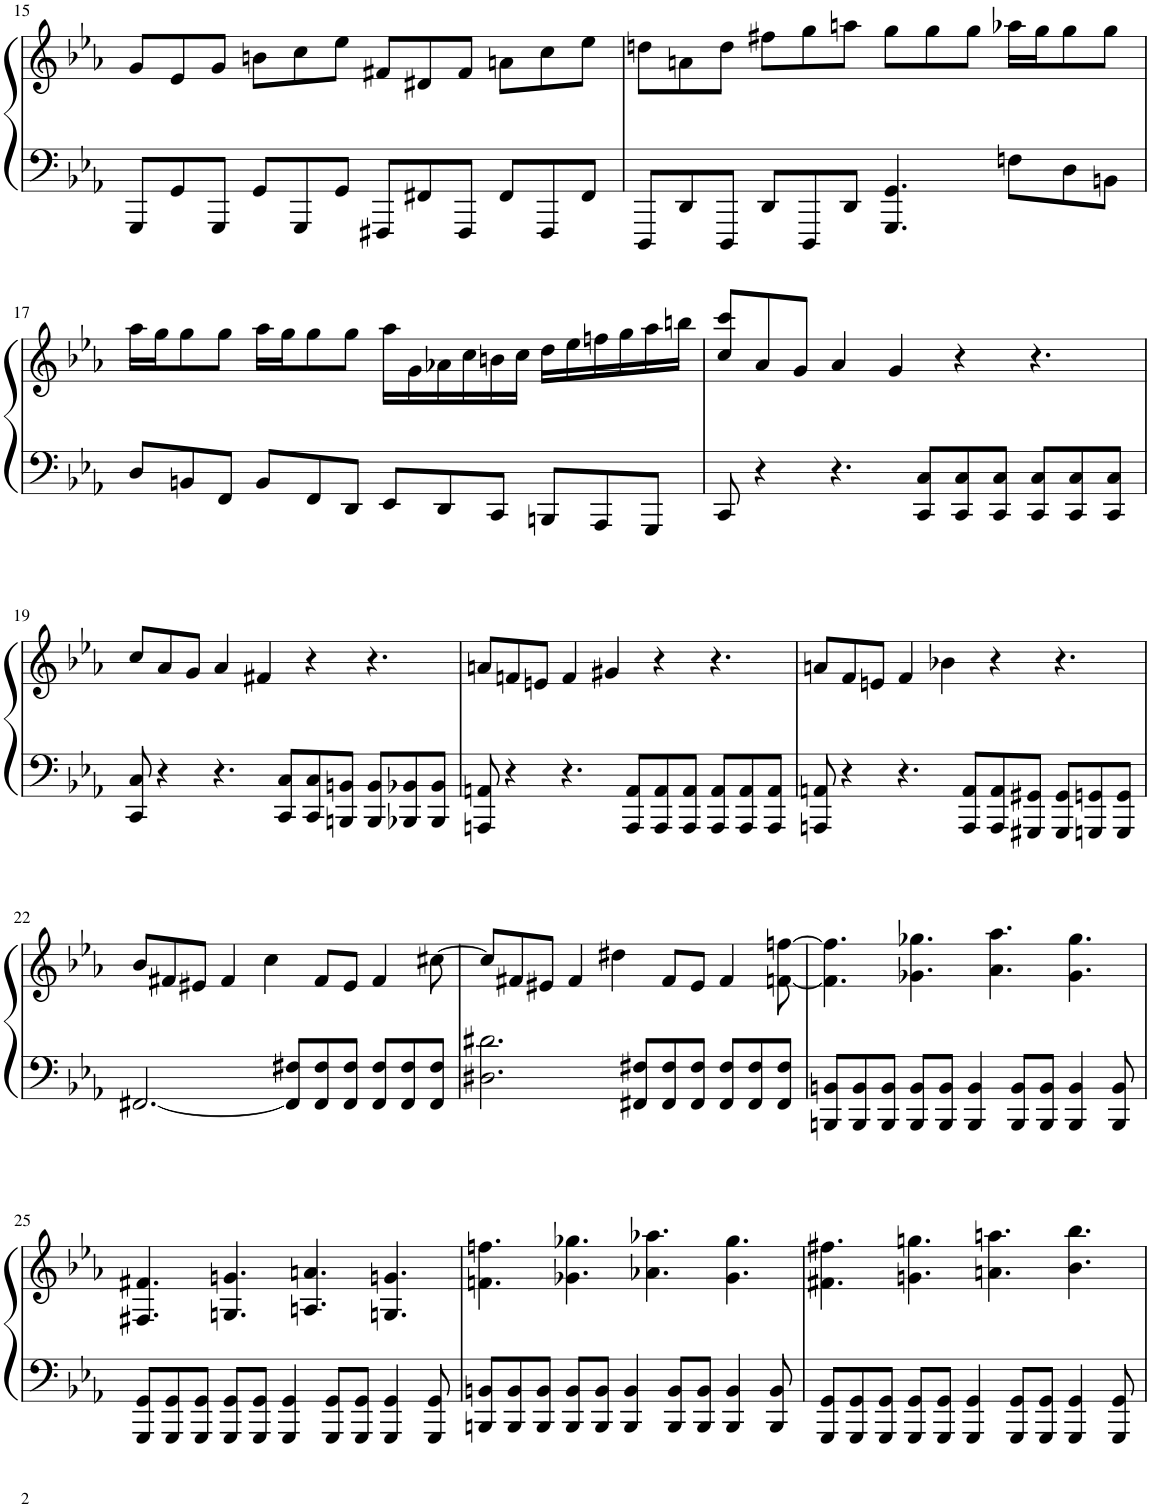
**kern	**kern
*part1	*part1
*staff2	*staff1
*I"Фортепиано	*
!!LO:PB:g=z
*clefF4	*clefG2
*k[b-e-a-]	*k[b-e-a-]
*M12/8	*M12/8
=15	=15
8GGG/L	8g/L
8GG/	8e-/
8GGG/J	8g/J
8GG/L	8bn\L
8GGG/	8cc\
8GG/J	8ee-\J
8FFF#X/L	8f#X/L
8FF#X/	8d#X/
8FFF#/J	8f#/J
8FF#/L	8an\L
8FFF#/	8cc\
8FF#/J	8ee-\J
=16	=16
8DDD/L	8ddn\L
8DD/	8an\
8DDD/J	8dd\J
8DD/L	8ff#X\L
8DDD/	8gg\
8DD/J	8aan\J
4.GGG/ 4.GG/	8gg\L
.	8gg\
.	8gg\J
8Fn\L	16aa-X\LL
.	16gg\J
8D\	8gg\
8BBn\J	8gg\J
!!LO:LB:g=z
=17	=17
8D/L	16aa-\LL
.	16gg\J
8BBn/	8gg\
8FF/J	8gg\J
8BB/L	16aa-\LL
.	16gg\J
8FF/	8gg\
8DD/J	8gg\J
8EE-/L	16aa-\LL
.	16g\
8DD/	16a-X\
.	16cc\
8CC/J	16bn\
.	16cc\JJ
8BBBn/L	16dd\LL
.	16ee-\
8AAA-/	16ffn\
.	16gg\
8GGG/J	16aa-\
.	16bbn\JJ
=18	=18
8CC/	8cc/ 8ccc/L
4r	8a-/
.	8g/J
4.r	4a-/
.	4g/
8CC/ 8C/L	.
8CC/ 8C/	4r
8CC/ 8C/J	.
8CC/ 8C/L	4.r
8CC/ 8C/	.
8CC/ 8C/J	.
!!LO:LB:g=z
=19	=19
8CC/ 8C/	8cc/L
4r	8a-/
.	8g/J
4.r	4a-/
.	4f#X/
8CC/ 8C/L	.
8CC/ 8C/	4r
8BBBn/ 8BBn/J	.
8BBB/ 8BB/L	4.r
8BBB-X/ 8BB-X/	.
8BBB-/ 8BB-/J	.
=20	=20
8AAAn/ 8AAn/	8an/L
4r	8fn/
.	8en/J
4.r	4f/
.	4g#X/
8AAA/ 8AA/L	.
8AAA/ 8AA/	4r
8AAA/ 8AA/J	.
8AAA/ 8AA/L	4.r
8AAA/ 8AA/	.
8AAA/ 8AA/J	.
=21	=21
8AAAn/ 8AAn/	8an/L
4r	8f/
.	8en/J
4.r	4f/
.	4b-X\
8AAA/ 8AA/L	.
8AAA/ 8AA/	4r
8GGG#X/ 8GG#X/J	.
8GGG#/ 8GG#/L	4.r
8GGGn/ 8GGn/	.
8GGG/ 8GG/J	.
!!LO:LB:g=z
=22	=22
[2.FF#X/	8b-/L
.	8f#X/
.	8e#X/J
.	4f#/
.	4cc\
8FF#/] 8F#X/L	.
8FF#/ 8F#/	8f#/L
8FF#/ 8F#/J	8e#/J
8FF#/ 8F#/L	4f#/
8FF#/ 8F#/	.
8FF#/ 8F#/J	[8cc#X\
=23	=23
2.D#X\ 2.d#X\	8cc#/L]
.	8f#X/
.	8e#X/J
.	4f#/
.	4dd#X\
8FF#X/ 8F#X/L	.
8FF#/ 8F#/	8f#/L
8FF#/ 8F#/J	8e#/J
8FF#/ 8F#/L	4f#/
8FF#/ 8F#/	.
8FF#/ 8F#/J	[8fn\ [8ffn\
=24	=24
8BBBn/ 8BBn/L	4.f\] 4.ff\]
8BBB/ 8BB/	.
8BBB/ 8BB/J	.
8BBB/ 8BB/L	4.g-X\ 4.gg-X\
8BBB/ 8BB/J	.
4BBB/ 4BB/	.
.	4.a-\ 4.aa-\
8BBB/ 8BB/L	.
8BBB/ 8BB/J	.
4BBB/ 4BB/	4.g-\ 4.gg-\
8BBB/ 8BB/	.
!!LO:LB:g=z
=25	=25
8GGG/ 8GG/L	4.F#X/ 4.f#X/
8GGG/ 8GG/	.
8GGG/ 8GG/J	.
8GGG/ 8GG/L	4.Gn/ 4.gn/
8GGG/ 8GG/J	.
4GGG/ 4GG/	.
.	4.An/ 4.an/
8GGG/ 8GG/L	.
8GGG/ 8GG/J	.
4GGG/ 4GG/	4.Gn/ 4.gn/
8GGG/ 8GG/	.
=26	=26
8BBBn/ 8BBn/L	4.fn\ 4.ffn\
8BBB/ 8BB/	.
8BBB/ 8BB/J	.
8BBB/ 8BB/L	4.g-X\ 4.gg-X\
8BBB/ 8BB/J	.
4BBB/ 4BB/	.
.	4.a-X\ 4.aa-X\
8BBB/ 8BB/L	.
8BBB/ 8BB/J	.
4BBB/ 4BB/	4.g-\ 4.gg-\
8BBB/ 8BB/	.
=27	=27
8GGG/ 8GG/L	4.f#X\ 4.ff#X\
8GGG/ 8GG/	.
8GGG/ 8GG/J	.
8GGG/ 8GG/L	4.gn\ 4.ggn\
8GGG/ 8GG/J	.
4GGG/ 4GG/	.
.	4.an\ 4.aan\
8GGG/ 8GG/L	.
8GGG/ 8GG/J	.
4GGG/ 4GG/	4.b-\ 4.bb-\
8GGG/ 8GG/	.
=	=
*-	*-
